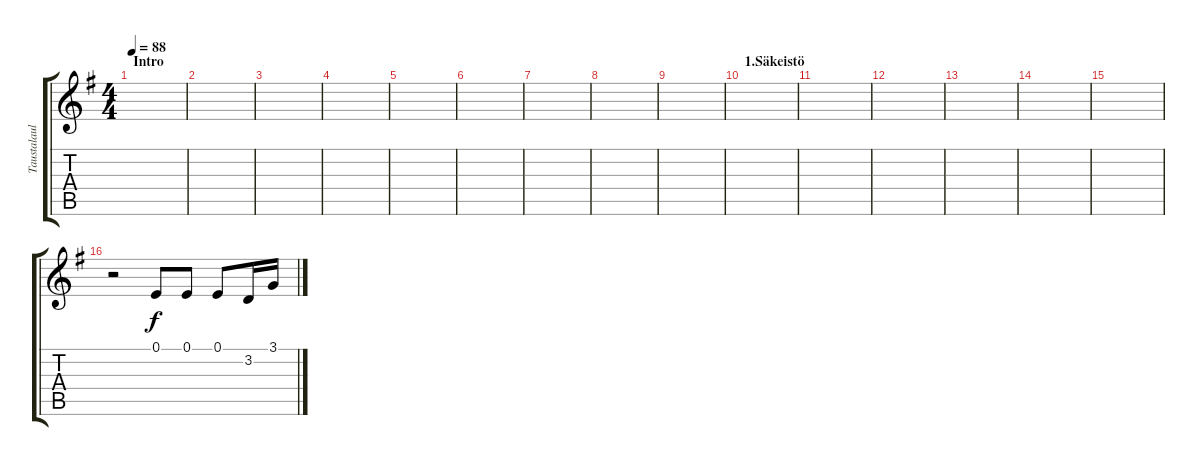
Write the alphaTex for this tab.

\track ("Taustalaulu" "Taustalaul") {instrument stringensemble1}
\staff {score tabs}
\tuning (E4 B3 G3 D3 A2 E2) {hide}
\ts (4 4)
\section ("" "Intro")
\tempo 88
\clef g2
\ks eminor
|
|
|
|
|
|
|
|
|
\section ("" "1.Säkeistö")
|
|
|
|
|
|
r.2 0.1.8 0.1.8 0.1.8 3.2.16 3.1.16
